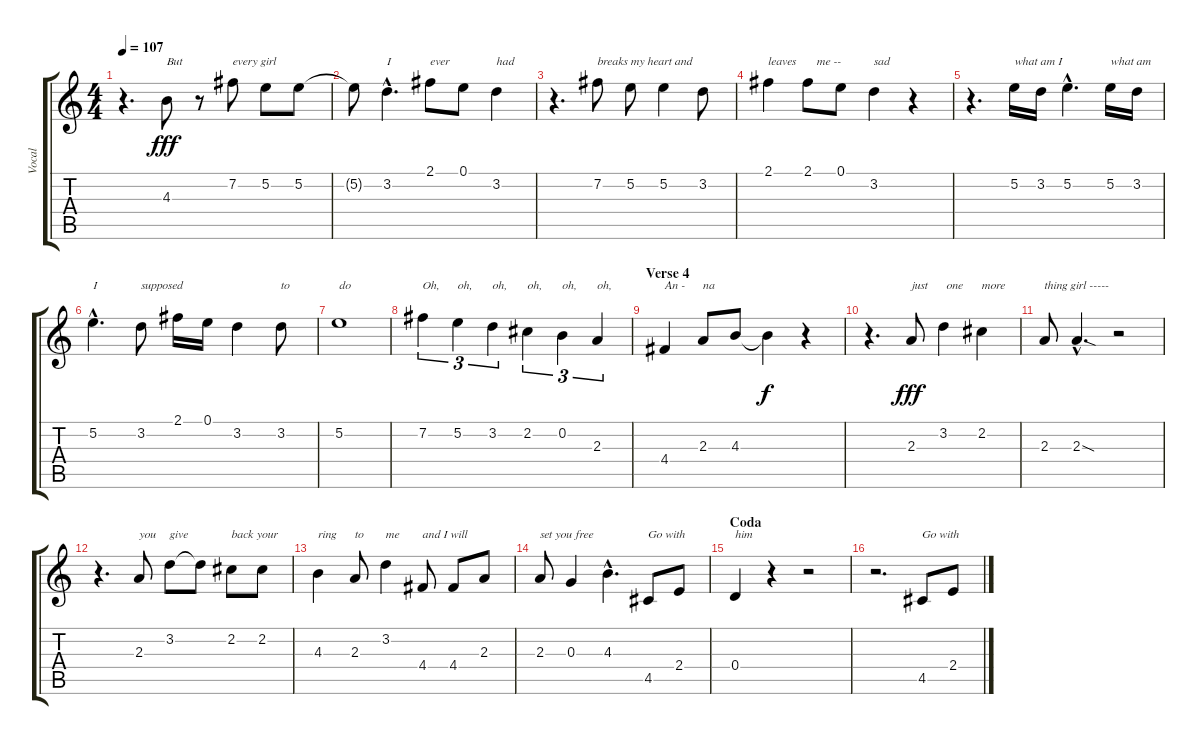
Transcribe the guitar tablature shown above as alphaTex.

\track ("Vocal" "Vocal") {instrument acousticguitarnylon}
\staff {score tabs}
\tuning (E4 B3 G3 D3 A2 E2) {hide}
\ts (4 4)
\tempo 107
\clef g2
\ks c
r.4{d dy fff} 4.3.8{txt "But"} r.8 7.2.8{txt "every girl"} 5.2.8 5.2.8 |
5.2{t}.8 3.2{hac}.4{d txt "I"} 2.1.8{txt "ever"} 0.1.8 3.2.4{txt "had"} |
r.4{d} 7.2.8{txt "breaks my heart and"} 5.2.8 5.2.4 3.2.8 |
2.1.4{txt "leaves"} 2.1.8{txt "   me --"} 0.1.8 3.2.4{txt "sad"} r.4 |
r.4{d} 5.2.16{txt "what am I"} 3.2.16 5.2{hac}.4{d} 5.2.16{txt "what am"} 3.2.16 |
5.2{hac}.4{d txt "I"} 3.2.8{txt "supposed"} 2.1.16 0.1.16 3.2.4 3.2.8{txt "to"} |
5.2.1{txt "do"} |
7.2.4{tu (3 2) txt "Oh,"} 5.2.4{tu (3 2) txt "oh,"} 3.2.4{tu (3 2) txt "oh,"} 2.2.4{tu (3 2) txt "oh,"} 0.2.4{tu (3 2) txt "oh,"} 2.3.4{tu (3 2) txt "oh,"} |
\section ("" "Verse 4")
4.4.4{txt "An -"} 2.3.8{txt "na"} 4.3.8 4.3{t}.4{dy f} r.4 |
r.4{d} 2.3.8{txt "just" dy fff} 3.2.4{txt " one"} 2.2.4{txt "more"} |
2.3.8{txt "thing girl -----"} 2.3{sod hac}.4{d} r.2 |
r.4{d} 2.3.8{txt "you"} 3.2.8{txt "give"} 3.2{t}.8 2.2.8{txt "back your"} 2.2.8{txt " "} |
4.3.4{txt "ring"} 2.3.8{txt "to"} 3.2.4{txt "me"} 4.4.8{txt "and I will"} 4.4.8 2.3.8 |
2.3.8{txt "set you free"} 0.3.4 4.3{hac}.4{d} 4.5.8{txt "Go with "} 2.4.8 |
\section ("" "Coda")
0.4.4{txt "him"} r.4 r.2 |
r.2{d} 4.5.8{txt "Go with"} 2.4.8
